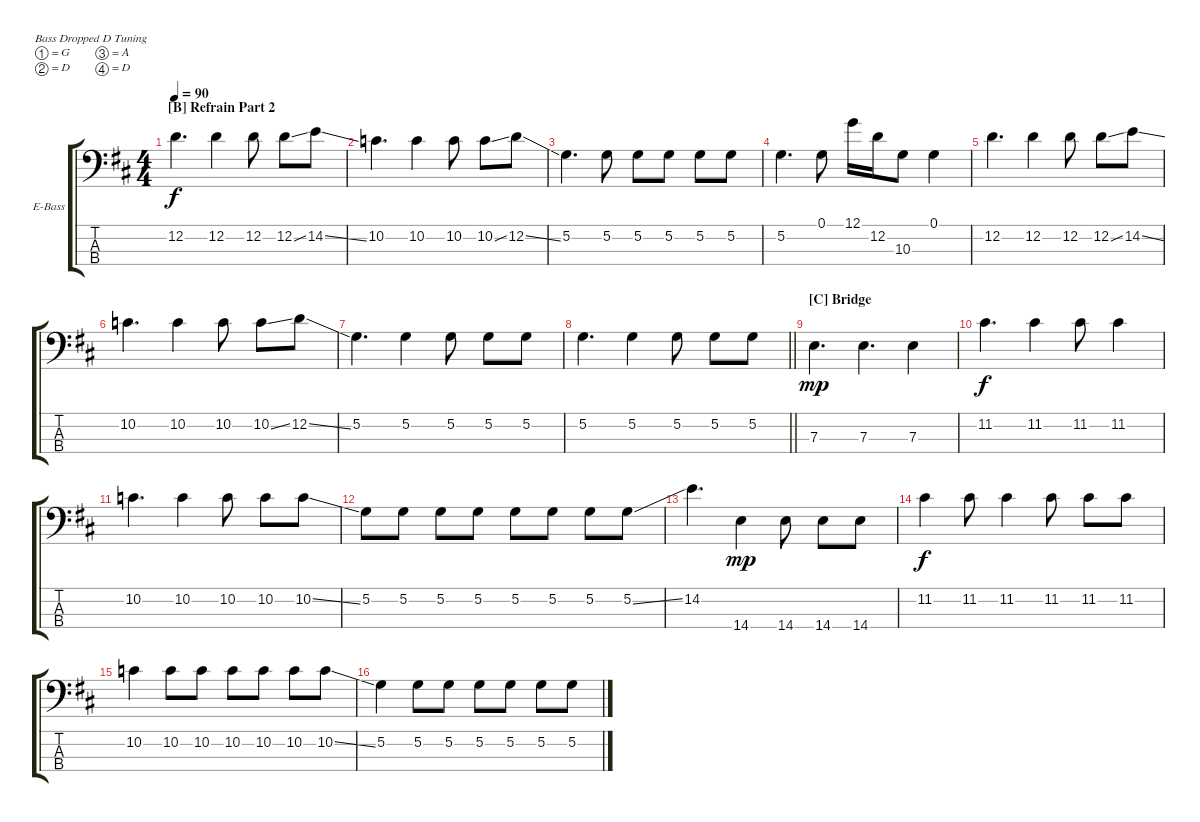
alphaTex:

\defaultSystemsLayout 4
\bracketExtendMode groupsimilarinstruments
\firstSystemTrackNameOrientation horizontal
\otherSystemsTrackNameOrientation horizontal
\track ("Electric Bass" "E-Bass") {instrument electricbassfinger}
\staff {score tabs}
\tuning (G2 D2 A1 D1)
\ts (4 4)
\section ("B" "Refrain Part 2")
\tempo 90
\clef f4
\scale
0.234973
\ks d
12.2.4{d dy f} 12.2.4 12.2.8 12.2{ss}.8 14.2{ss}.8 |
\scale
0.234973 10.2.4{d} 10.2.4 10.2.8 10.2{ss}.8 12.2{ss}.8 |
\scale
0.253188 5.2.4{d} 5.2.8 5.2.8 5.2.8 5.2.8 5.2.8 |
\scale
0.276867 5.2.4{d} 0.1.8 12.1.16 12.2.16 10.3.8 0.1.4 |
\scale
0.25 12.2.4{d} 12.2.4 12.2.8 12.2{ss}.8 14.2{ss}.8 |
\scale
0.25 10.2.4{d} 10.2.4 10.2.8 10.2{ss}.8 12.2{ss}.8 |
\scale
0.25 5.2.4{d} 5.2.4 5.2.8 5.2.8 5.2.8 |
\scale
0.25
\barLineRight lightlight
5.2.4{d} 5.2.4 5.2.8 5.2.8 5.2.8 |
\section ("C" "Bridge")
\scale
0.206226 7.3.4{d dy mp} 7.3.4{d} 7.3.4 |
\scale
0.231518 11.2.4{d dy f} 11.2.4 11.2.8 11.2.4 |
\scale
0.250973 10.2.4{d} 10.2.4 10.2.8 10.2.8 10.2{ss}.8 |
\scale
0.311284 5.2.8 5.2.8 5.2.8 5.2.8 5.2.8 5.2.8 5.2.8 5.2{ss}.8 |
\scale
0.226714 14.2.4{d} 14.4.4{dy mp} 14.4.8 14.4.8 14.4.8 |
\scale
0.246046 11.2.4{dy f} 11.2.8 11.2.4 11.2.8 11.2.8 11.2.8 |
\scale
0.26362 10.2.4 10.2.8 10.2.8 10.2.8 10.2.8 10.2.8 10.2{ss}.8 |
\scale
0.26362 5.2.4 5.2.8 5.2.8 5.2.8 5.2.8 5.2.8 5.2.8
